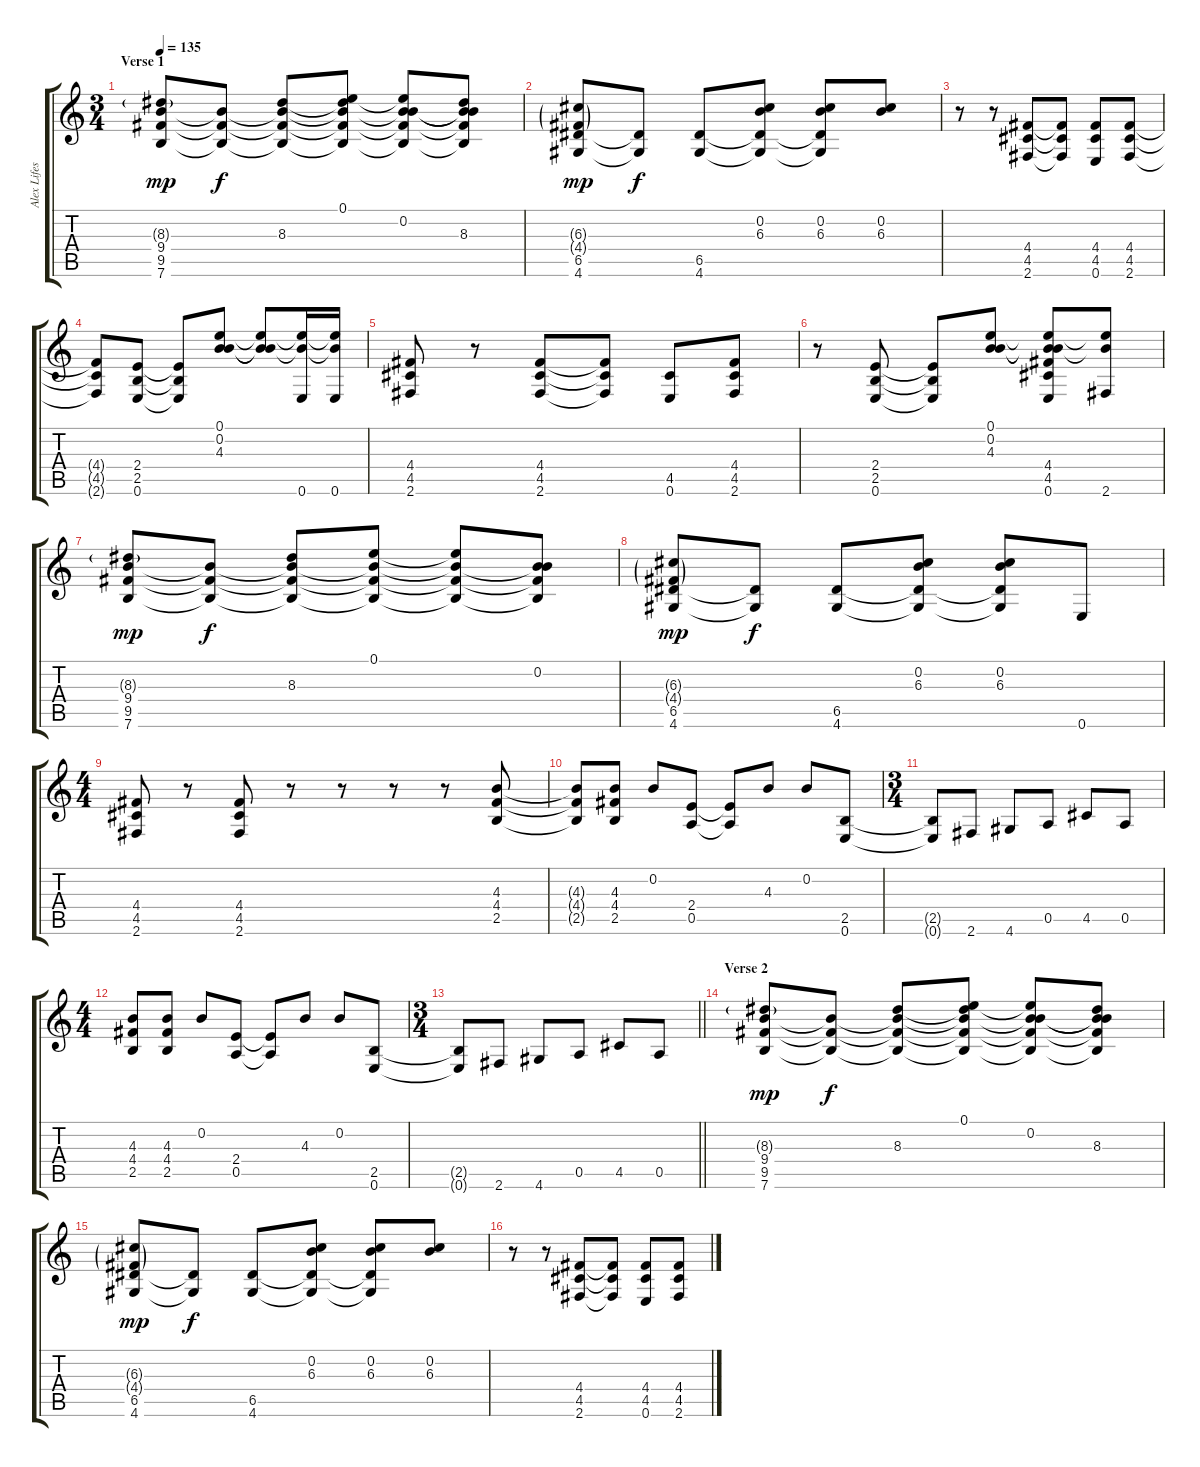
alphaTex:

\track ("Alex Lifeson" "Alex Lifes") {mute instrument overdrivenguitar}
\staff {score tabs}
\tuning (E4 B3 G3 D3 A2 E2) {hide}
\ts (3 4)
\section ("" "Verse 1")
\tempo 135
\clef g2
\ks c
(8.3{g} 9.4 9.5 7.6).8{dy mp} (9.4{t} 9.5{t} 7.6{t}).8{dy f} (8.3 9.4{t} 9.5{t} 7.6{t}).8 (0.1 8.3{t} 9.4{t} 9.5{t} 7.6{t}).8 (0.1{t} 0.2 9.4{t} 9.5{t} 7.6{t}).8 (0.2{t} 8.3 9.4{t} 9.5{t} 7.6{t}).8 |
(6.3{g} 4.4{g} 6.5 4.6).8{dy mp} (6.5{t} 4.6{t}).8{dy f} (6.5 4.6).8 (0.2 6.3 6.5{t} 4.6{t}).8 (0.2 6.3 6.5{t} 4.6{t}).8 (0.2 6.3).8 |
r.8 r.8 (4.4 4.5 2.6).8 (4.4{t} 4.5{t} 2.6{t}).8 (4.4 4.5 0.6).8 (4.4 4.5 2.6).8 |
(4.4{t} 4.5{t} 2.6{t}).8 (2.4 2.5 0.6).8 (2.4{t} 2.5{t} 0.6{t}).8 (0.1 0.2 4.3).8 (0.1{t} 0.2{t} 4.3{t}).8 (0.1{t} 0.2{t} 0.6).16 (0.1{t} 0.2{t} 0.6).16 |
(4.4 4.5 2.6).8 r.8 (4.4 4.5 2.6).8 (4.4{t} 4.5{t} 2.6{t}).8 (4.5 0.6).8 (4.4 4.5 2.6).8 |
r.8 (2.4 2.5 0.6).8 (2.4{t} 2.5{t} 0.6{t}).8 (0.1 0.2 4.3).8 (0.1{t} 0.2{t} 4.3{t} 4.4 4.5 0.6).8 (0.1{t} 0.2{t} 2.6).8 |
(8.3{g} 9.4 9.5 7.6).8{dy mp} (9.4{t} 9.5{t} 7.6{t}).8{dy f} (8.3 9.4{t} 9.5{t} 7.6{t}).8 (0.1 9.4{t} 9.5{t} 7.6{t}).8 (0.1{t} 9.4{t} 9.5{t} 7.6{t}).8 (0.2 9.4{t} 9.5{t} 7.6{t}).8 |
(6.3{g} 4.4{g} 6.5 4.6).8{dy mp} (6.5{t} 4.6{t}).8{dy f} (6.5 4.6).8 (0.2 6.3 6.5{t} 4.6{t}).8 (0.2 6.3 6.5{t} 4.6{t}).8 0.6.8 |
\ts (4 4)
(4.4 4.5 2.6).8 r.8 (4.4 4.5 2.6).8 r.8 r.8 r.8 r.8 (4.3 4.4 2.5).8 |
(4.3{t} 4.4{t} 2.5{t}).8 (4.3 4.4 2.5).8 0.2.8 (2.4 0.5).8 (2.4{t} 0.5{t}).8 4.3.8 0.2.8 (2.5 0.6).8 |
\ts (3 4)
(2.5{t} 0.6{t}).8 2.6.8 4.6.8 0.5.8 4.5.8 0.5.8 |
\ts (4 4)
(4.3 4.4 2.5).8 (4.3 4.4 2.5).8 0.2.8 (2.4 0.5).8 (2.4{t} 0.5{t}).8 4.3.8 0.2.8 (2.5 0.6).8 |
\ts (3 4)
\barLineRight lightlight
(2.5{t} 0.6{t}).8 2.6.8 4.6.8 0.5.8 4.5.8 0.5.8 |
\section ("" "Verse 2")
(8.3{g} 9.4 9.5 7.6).8{dy mp} (9.4{t} 9.5{t} 7.6{t}).8{dy f} (8.3 9.4{t} 9.5{t} 7.6{t}).8 (0.1 8.3{t} 9.4{t} 9.5{t} 7.6{t}).8 (0.1{t} 0.2 9.4{t} 9.5{t} 7.6{t}).8 (0.2{t} 8.3 9.4{t} 9.5{t} 7.6{t}).8 |
(6.3{g} 4.4{g} 6.5 4.6).8{dy mp} (6.5{t} 4.6{t}).8{dy f} (6.5 4.6).8 (0.2 6.3 6.5{t} 4.6{t}).8 (0.2 6.3 6.5{t} 4.6{t}).8 (0.2 6.3).8 |
r.8 r.8 (4.4 4.5 2.6).8 (4.4{t} 4.5{t} 2.6{t}).8 (4.4 4.5 0.6).8 (4.4 4.5 2.6).8
